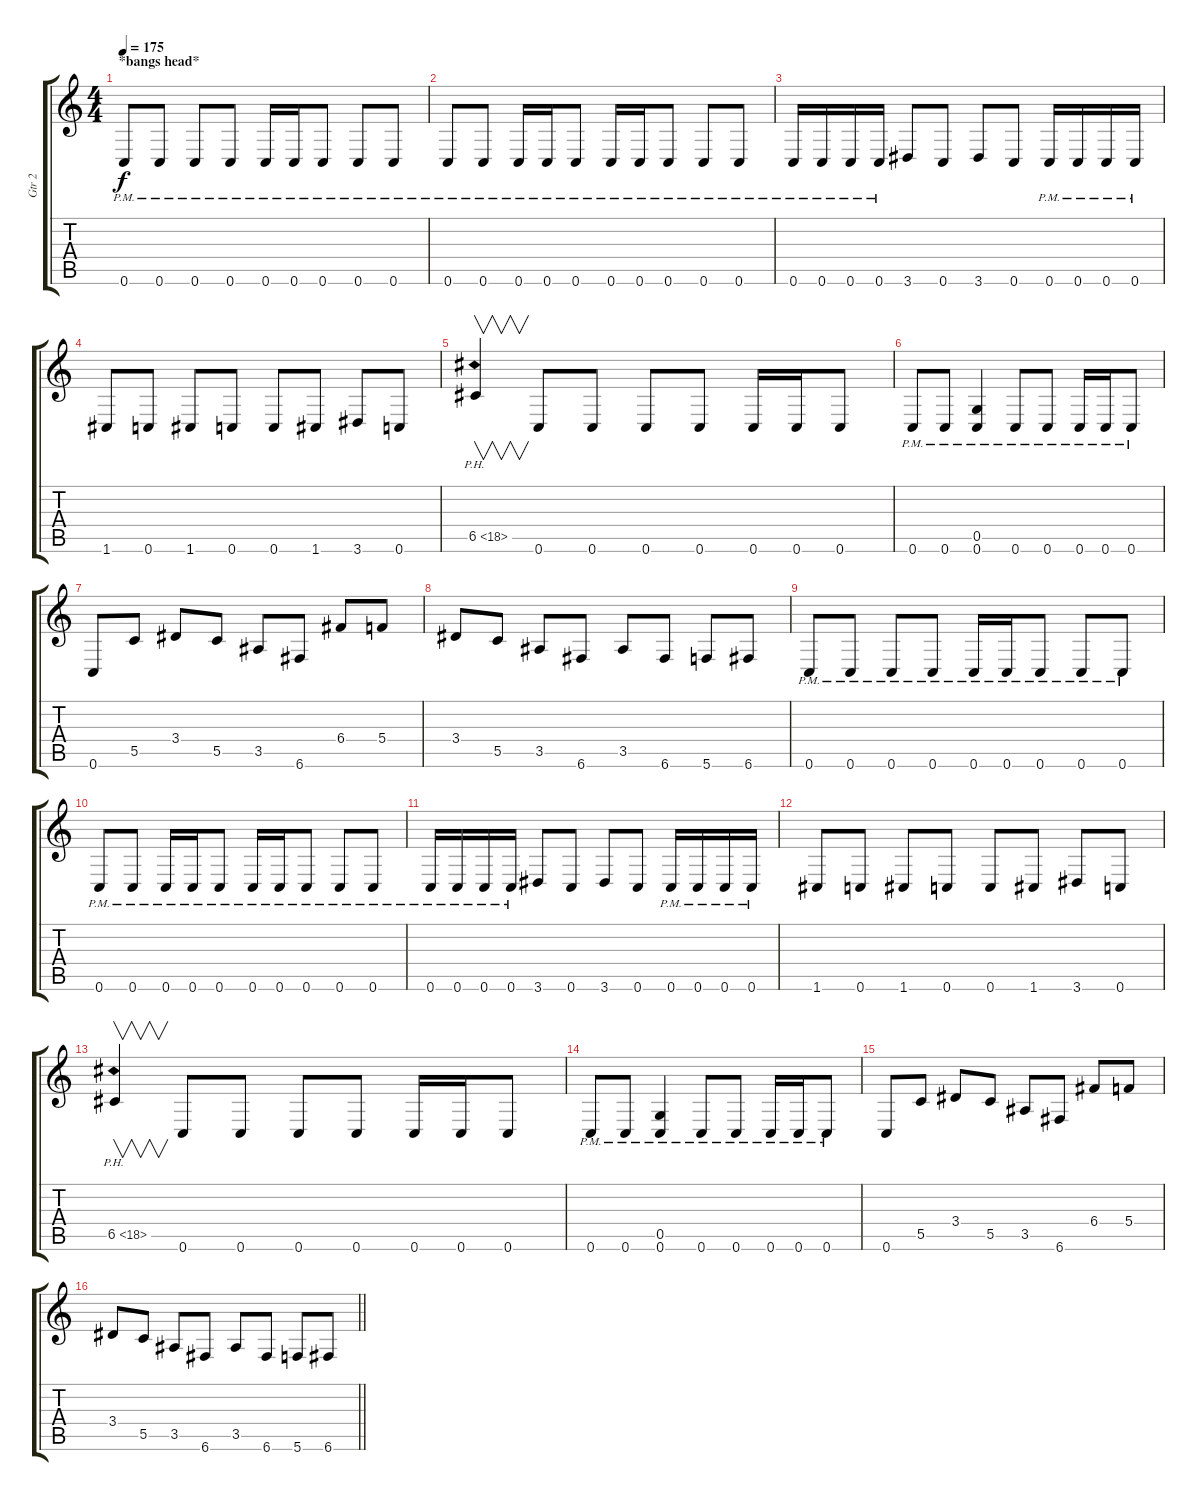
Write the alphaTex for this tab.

\track ("Gtr 2" "Gtr 2") {instrument distortionguitar}
\staff {score tabs}
\tuning (D4 A3 F3 C3 G2 C2) {hide}
\ts (4 4)
\section ("" "*bangs head*")
\tempo 175
\clef g2
\ks c
0.6{pm}.8{dy f} 0.6{pm}.8 0.6{pm}.8 0.6{pm}.8 0.6{pm}.16 0.6{pm}.16 0.6{pm}.8 0.6{pm}.8 0.6{pm}.8 |
0.6{pm}.8 0.6{pm}.8 0.6{pm}.16 0.6{pm}.16 0.6{pm}.8 0.6{pm}.16 0.6{pm}.16 0.6{pm}.8 0.6{pm}.8 0.6{pm}.8 |
0.6{pm}.16 0.6{pm}.16 0.6{pm}.16 0.6{pm}.16 3.6.8 0.6.8 3.6.8 0.6.8 0.6{pm}.16 0.6{pm}.16 0.6{pm}.16 0.6{pm}.16 |
1.6.8 0.6.8 1.6.8 0.6.8 0.6.8 1.6.8 3.6.8 0.6.8 |
6.5{ph 12}.4{v} 0.6.8 0.6.8 0.6.8 0.6.8 0.6.16 0.6.16 0.6.8 |
0.6{pm}.8 0.6{pm}.8 (0.5{pm} 0.6{pm}).4 0.6{pm}.8 0.6{pm}.8 0.6{pm}.16 0.6{pm}.16 0.6{pm}.8 |
0.6.8 5.5.8 3.4.8 5.5.8 3.5.8 6.6.8 6.4.8 5.4.8 |
3.4.8 5.5.8 3.5.8 6.6.8 3.5.8 6.6.8 5.6.8 6.6.8 |
0.6{pm}.8 0.6{pm}.8 0.6{pm}.8 0.6{pm}.8 0.6{pm}.16 0.6{pm}.16 0.6{pm}.8 0.6{pm}.8 0.6{pm}.8 |
0.6{pm}.8 0.6{pm}.8 0.6{pm}.16 0.6{pm}.16 0.6{pm}.8 0.6{pm}.16 0.6{pm}.16 0.6{pm}.8 0.6{pm}.8 0.6{pm}.8 |
0.6{pm}.16 0.6{pm}.16 0.6{pm}.16 0.6{pm}.16 3.6.8 0.6.8 3.6.8 0.6.8 0.6{pm}.16 0.6{pm}.16 0.6{pm}.16 0.6{pm}.16 |
1.6.8 0.6.8 1.6.8 0.6.8 0.6.8 1.6.8 3.6.8 0.6.8 |
6.5{ph 12}.4{v} 0.6.8 0.6.8 0.6.8 0.6.8 0.6.16 0.6.16 0.6.8 |
0.6{pm}.8 0.6{pm}.8 (0.5{pm} 0.6{pm}).4 0.6{pm}.8 0.6{pm}.8 0.6{pm}.16 0.6{pm}.16 0.6{pm}.8 |
0.6.8 5.5.8 3.4.8 5.5.8 3.5.8 6.6.8 6.4.8 5.4.8 |
\barLineRight lightlight
3.4.8 5.5.8 3.5.8 6.6.8 3.5.8 6.6.8 5.6.8 6.6.8
